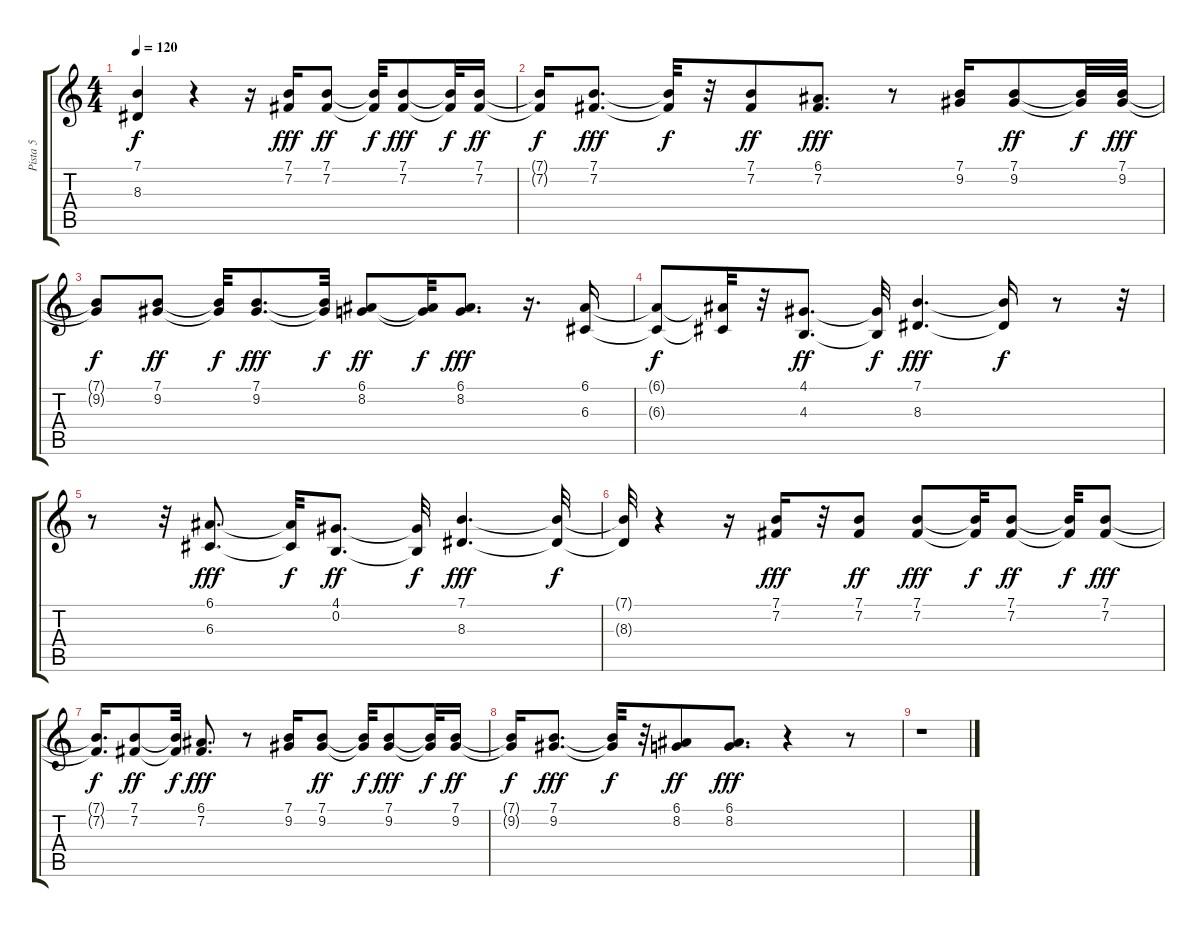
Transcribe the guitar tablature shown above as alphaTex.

\track ("Pista 5" "Pista 5") {instrument choiraahs}
\staff {score tabs}
\tuning (E4 B3 G3 D3 A2 E2) {hide}
\ts (4 4)
\tempo 120
\clef g2
\ks c
(7.1{t} 8.3{t}).4{dy f} r.4 r.16 (7.1 7.2).16{dy fff} (7.1 7.2).8{dy ff} (7.1{t} 7.2{t}).32{dy f} (7.1 7.2).8{dy fff} (7.1{t} 7.2{t}).32{dy f} (7.1 7.2).16{dy ff} |
(7.1{t} 7.2{t}).16{dy f} (7.1 7.2).8{d dy fff} (7.1{t} 7.2{t}).32{dy f} r.32 (7.1 7.2).8{dy ff} (6.1 7.2).8{d dy fff} r.8 (7.1 9.2).16 (7.1 9.2).8{dy ff} (7.1{t} 9.2{t}).32{dy f} (7.1 9.2).32{dy fff} |
(7.1{t} 9.2{t}).8{dy f} (7.1 9.2).8{dy ff} (7.1{t} 9.2{t}).32{dy f} (7.1 9.2).8{d dy fff} (7.1{t} 9.2{t}).32{dy f} (6.1 8.2).8{dy ff} (6.1{t} 8.2{t}).32{dy f} (6.1 8.2).8{d dy fff} r.16{d} (6.1 6.3).16 |
(6.1{t} 6.3{t}).8{dy f} (6.1{t} 6.3{t}).32 r.32 (4.1 4.3).8{d dy ff} (4.1{t} 4.3{t}).32{dy f} (7.1 8.3).4{d dy fff} (7.1{t} 8.3{t}).16{dy f} r.8 r.32 |
r.8 r.32 (6.1 6.3).8{d dy fff} (6.1{t} 6.3{t}).32{dy f} (4.1 0.2).8{d dy ff} (4.1{t} 0.2{t}).32{dy f} (7.1 8.3).4{d dy fff} (7.1{t} 8.3{t}).32{dy f} |
(7.1{t} 8.3{t}).32 r.4 r.16 (7.1 7.2).16{dy fff} r.32 (7.1 7.2).8{dy ff} (7.1 7.2).8{dy fff} (7.1{t} 7.2{t}).32{dy f} (7.1 7.2).8{dy ff} (7.1{t} 7.2{t}).32{dy f} (7.1 7.2).8{dy fff} |
(7.1{t} 7.2{t}).16{d dy f} (7.1 7.2).8{dy ff} (7.1{t} 7.2{t}).32{dy f} (6.1 7.2).8{d dy fff} r.8 (7.1 9.2).16 (7.1 9.2).8{dy ff} (7.1{t} 9.2{t}).32{dy f} (7.1 9.2).8{dy fff} (7.1{t} 9.2{t}).32{dy f} (7.1 9.2).16{dy ff} |
(7.1{t} 9.2{t}).16{dy f} (7.1 9.2).8{d dy fff} (7.1{t} 9.2{t}).32{dy f} r.32 (6.1 8.2).8{dy ff} (6.1 8.2).8{d dy fff} r.4 r.8 |
r.1
